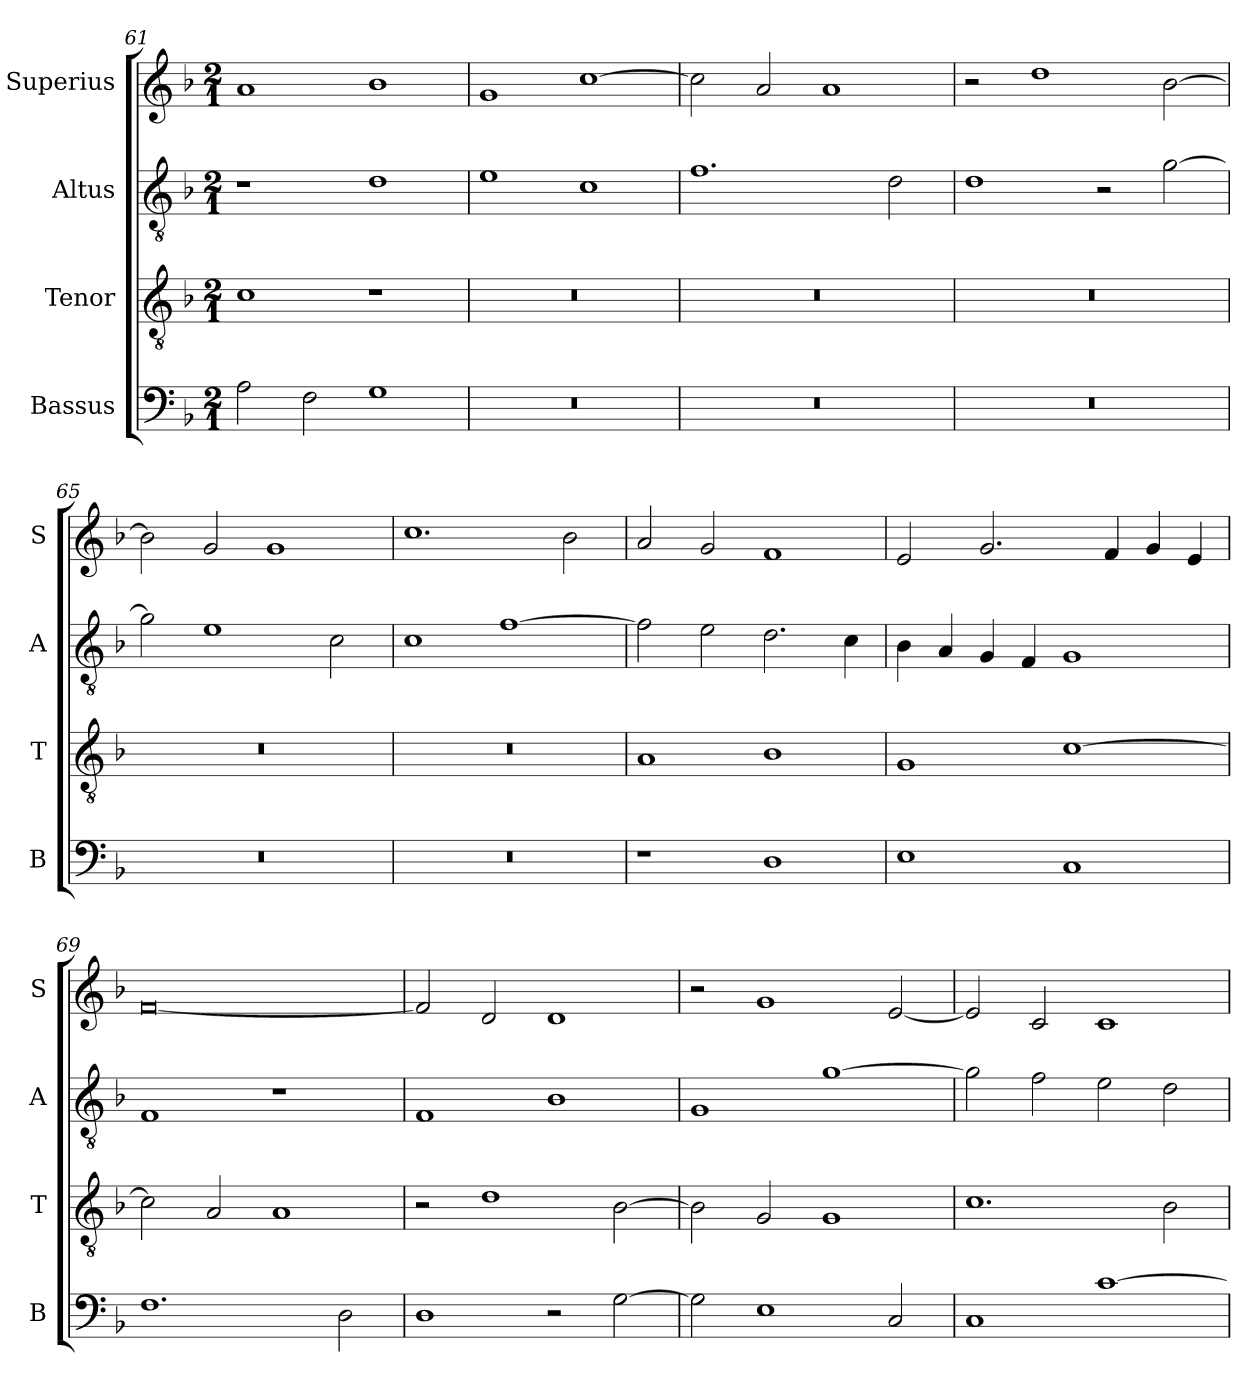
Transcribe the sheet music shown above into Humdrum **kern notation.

**kern	**kern	**kern	**kern
*part4	*part3	*part2	*part1
*staff4	*staff3	*staff2	*staff1
*I"Bassus	*I"Tenor	*I"Altus	*I"Superius
*I'B	*I'T	*I'A	*I'S
*clefF4	*clefGv2	*clefGv2	*clefG2
*k[b-]	*k[b-]	*k[b-]	*k[b-]
*F:	*F:	*F:	*F:
*M2/1	*M2/1	*M2/1	*M2/1
=61	=61	=61	=61
2A	1c	1r	1a
2F	.	.	.
1G	1r	1d	1b-
=62	=62	=62	=62
0r	0r	1e	1g
.	.	1c	[1cc
=63	=63	=63	=63
0r	0r	1.f	2cc]
.	.	.	2a
.	.	.	1a
.	.	2d	.
=64	=64	=64	=64
0r	0r	1d	2r
.	.	.	1dd
.	.	2r	.
.	.	[2g	[2b-
=65	=65	=65	=65
0r	0r	2g]	2b-]
.	.	1e	2g
.	.	.	1g
.	.	2c	.
=66	=66	=66	=66
0r	0r	1c	1.cc
.	.	[1f	.
.	.	.	2b-
=67	=67	=67	=67
1r	1A	2f]	2a
.	.	2e	2g
1D	1B-	2.d	1f
.	.	4c	.
=68	=68	=68	=68
1E	1G	4B-	2e
.	.	4A	.
.	.	4G	2.g
.	.	4F	.
1C	[1c	1G	.
.	.	.	4f
.	.	.	4g
.	.	.	4e
=69	=69	=69	=69
1.F	2c]	1F	[0f
.	2A	.	.
.	1A	1r	.
2D	.	.	.
=70	=70	=70	=70
1D	2r	1F	2f]
.	1d	.	2d
2r	.	1B-	1d
[2G	[2B-	.	.
=71	=71	=71	=71
2G]	2B-]	1G	2r
1E	2G	.	1g
.	1G	[1g	.
2C	.	.	[2e
=72	=72	=72	=72
1C	1.c	2g]	2e]
.	.	2f	2c
[1c	.	2e	1c
.	2B-	2d	.
=	=	=	=
*-	*-	*-	*-
